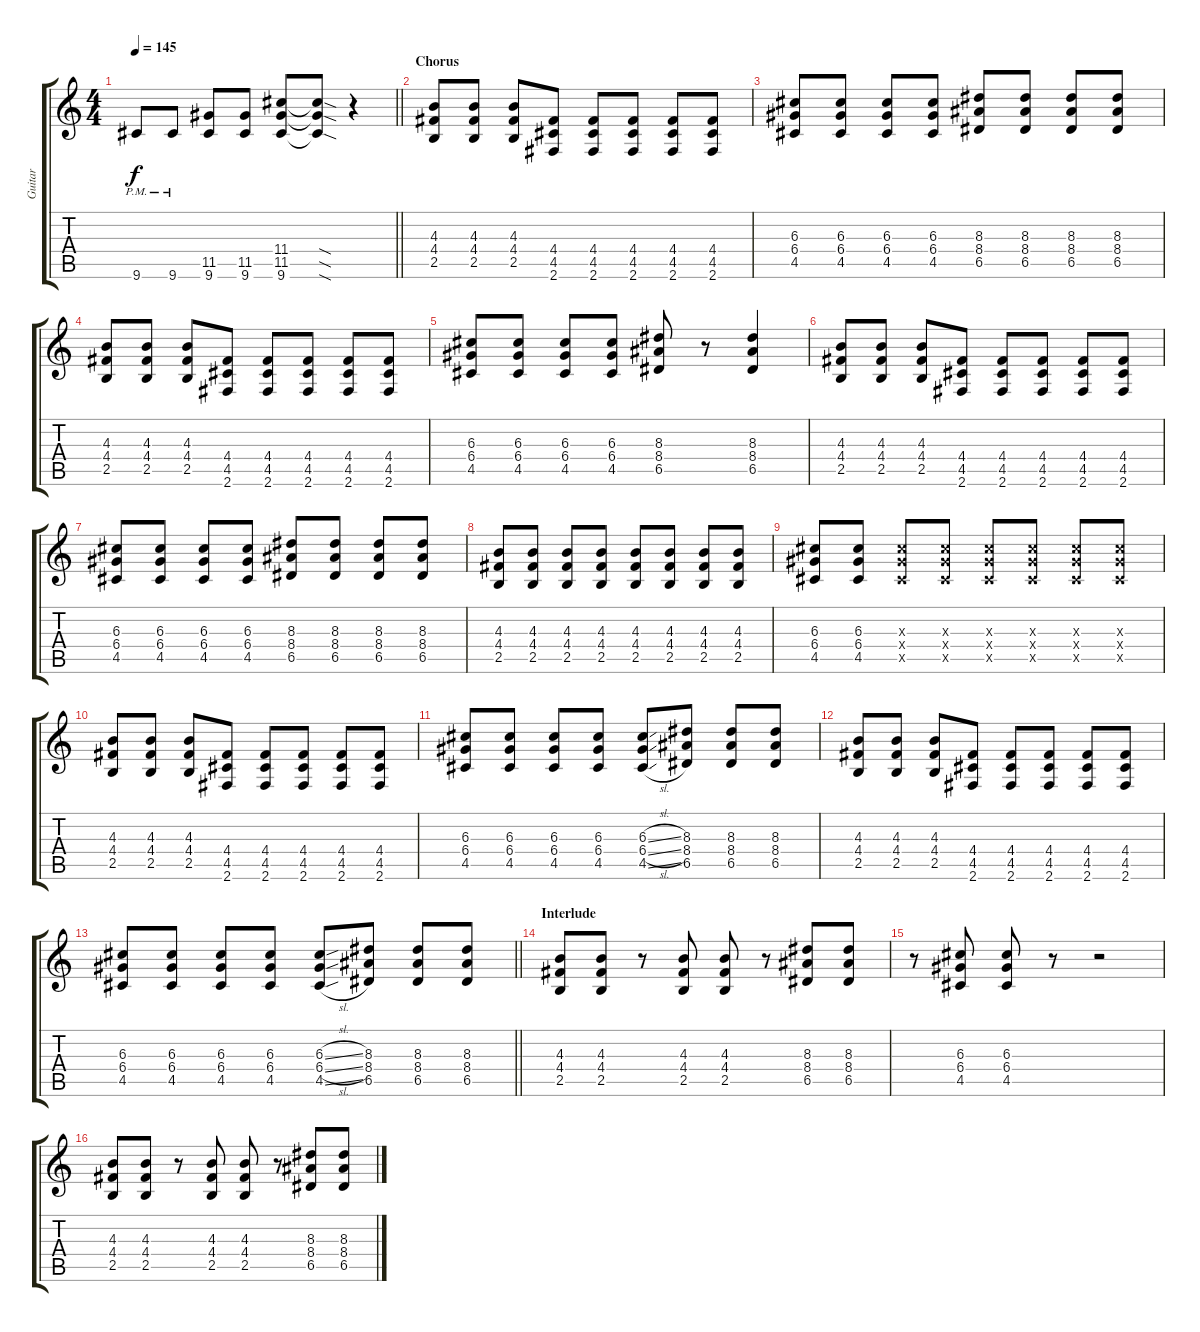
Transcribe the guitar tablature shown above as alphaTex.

\track ("Guitar" "Guitar") {instrument distortionguitar}
\staff {score tabs}
\tuning (E4 B3 G3 D3 A2 E2) {hide}
\ts (4 4)
\tempo 145
\clef g2
\barLineRight lightlight
\ks c
9.6{pm}.8{dy f} 9.6{pm}.8 (11.5 9.6).8 (11.5 9.6).8 (11.4 11.5 9.6).8 (11.4{sod t} 11.5{sod t} 9.6{sod t}).8 r.4 |
\section ("" "Chorus")
(4.3 4.4 2.5).8 (4.3 4.4 2.5).8 (4.3 4.4 2.5).8 (4.4 4.5 2.6).8 (4.4 4.5 2.6).8 (4.4 4.5 2.6).8 (4.4 4.5 2.6).8 (4.4 4.5 2.6).8 |
(6.3 6.4 4.5).8 (6.3 6.4 4.5).8 (6.3 6.4 4.5).8 (6.3 6.4 4.5).8 (8.3 8.4 6.5).8 (8.3 8.4 6.5).8 (8.3 8.4 6.5).8 (8.3 8.4 6.5).8 |
(4.3 4.4 2.5).8 (4.3 4.4 2.5).8 (4.3 4.4 2.5).8 (4.4 4.5 2.6).8 (4.4 4.5 2.6).8 (4.4 4.5 2.6).8 (4.4 4.5 2.6).8 (4.4 4.5 2.6).8 |
(6.3 6.4 4.5).8 (6.3 6.4 4.5).8 (6.3 6.4 4.5).8 (6.3 6.4 4.5).8 (8.3 8.4 6.5).8 r.8 (8.3 8.4 6.5).4 |
(4.3 4.4 2.5).8 (4.3 4.4 2.5).8 (4.3 4.4 2.5).8 (4.4 4.5 2.6).8 (4.4 4.5 2.6).8 (4.4 4.5 2.6).8 (4.4 4.5 2.6).8 (4.4 4.5 2.6).8 |
(6.3 6.4 4.5).8 (6.3 6.4 4.5).8 (6.3 6.4 4.5).8 (6.3 6.4 4.5).8 (8.3 8.4 6.5).8 (8.3 8.4 6.5).8 (8.3 8.4 6.5).8 (8.3 8.4 6.5).8 |
(4.3 4.4 2.5).8 (4.3 4.4 2.5).8 (4.3 4.4 2.5).8 (4.3 4.4 2.5).8 (4.3 4.4 2.5).8 (4.3 4.4 2.5).8 (4.3 4.4 2.5).8 (4.3 4.4 2.5).8 |
(6.3 6.4 4.5).8 (6.3 6.4 4.5).8 (6.3{x} 6.4{x} 4.5{x}).8 (6.3{x} 6.4{x} 4.5{x}).8 (6.3{x} 6.4{x} 4.5{x}).8 (6.3{x} 6.4{x} 4.5{x}).8 (6.3{x} 6.4{x} 4.5{x}).8 (6.3{x} 6.4{x} 4.5{x}).8 |
(4.3 4.4 2.5).8 (4.3 4.4 2.5).8 (4.3 4.4 2.5).8 (4.4 4.5 2.6).8 (4.4 4.5 2.6).8 (4.4 4.5 2.6).8 (4.4 4.5 2.6).8 (4.4 4.5 2.6).8 |
(6.3 6.4 4.5).8 (6.3 6.4 4.5).8 (6.3 6.4 4.5).8 (6.3 6.4 4.5).8 (6.3{sl} 6.4{sl} 4.5{sl}).8 (8.3 8.4 6.5).8 (8.3 8.4 6.5).8 (8.3 8.4 6.5).8 |
(4.3 4.4 2.5).8 (4.3 4.4 2.5).8 (4.3 4.4 2.5).8 (4.4 4.5 2.6).8 (4.4 4.5 2.6).8 (4.4 4.5 2.6).8 (4.4 4.5 2.6).8 (4.4 4.5 2.6).8 |
\barLineRight lightlight
(6.3 6.4 4.5).8 (6.3 6.4 4.5).8 (6.3 6.4 4.5).8 (6.3 6.4 4.5).8 (6.3{sl} 6.4{sl} 4.5{sl}).8 (8.3 8.4 6.5).8 (8.3 8.4 6.5).8 (8.3 8.4 6.5).8 |
\section ("" "Interlude")
(4.3 4.4 2.5).8 (4.3 4.4 2.5).8 r.8 (4.3 4.4 2.5).8 (4.3 4.4 2.5).8 r.8 (8.3 8.4 6.5).8 (8.3 8.4 6.5).8 |
r.8 (6.3 6.4 4.5).8 (6.3 6.4 4.5).8 r.8 r.2 |
(4.3 4.4 2.5).8 (4.3 4.4 2.5).8 r.8 (4.3 4.4 2.5).8 (4.3 4.4 2.5).8 r.8 (8.3 8.4 6.5).8 (8.3 8.4 6.5).8
